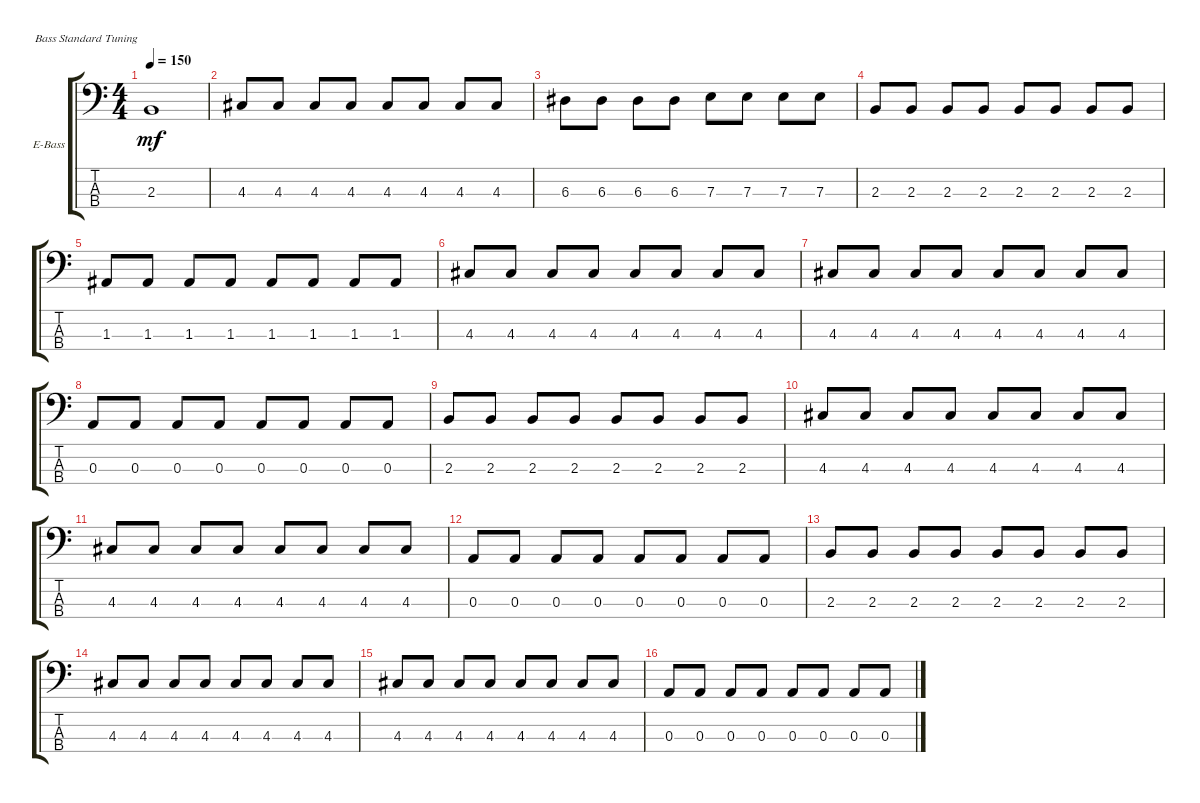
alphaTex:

\bracketExtendMode groupsimilarinstruments
\firstSystemTrackNameOrientation horizontal
\otherSystemsTrackNameOrientation horizontal
\track ("Electric Bass" "E-Bass") {instrument electricbassfinger}
\staff {score tabs}
\tuning (G2 D2 A1 E1)
\ts (4 4)
\tempo 150
\clef f4
\ks c
2.3{t}.1{dy mf} |
4.3.8 4.3.8 4.3.8 4.3.8 4.3.8 4.3.8 4.3.8 4.3.8 |
6.3.8 6.3.8 6.3.8 6.3.8 7.3.8 7.3.8 7.3.8 7.3.8 |
2.3.8 2.3.8 2.3.8 2.3.8 2.3.8 2.3.8 2.3.8 2.3.8 |
1.3.8 1.3.8 1.3.8 1.3.8 1.3.8 1.3.8 1.3.8 1.3.8 |
4.3.8 4.3.8 4.3.8 4.3.8 4.3.8 4.3.8 4.3.8 4.3.8 |
4.3.8 4.3.8 4.3.8 4.3.8 4.3.8 4.3.8 4.3.8 4.3.8 |
0.3.8 0.3.8 0.3.8 0.3.8 0.3.8 0.3.8 0.3.8 0.3.8 |
2.3.8 2.3.8 2.3.8 2.3.8 2.3.8 2.3.8 2.3.8 2.3.8 |
4.3.8 4.3.8 4.3.8 4.3.8 4.3.8 4.3.8 4.3.8 4.3.8 |
4.3.8 4.3.8 4.3.8 4.3.8 4.3.8 4.3.8 4.3.8 4.3.8 |
0.3.8 0.3.8 0.3.8 0.3.8 0.3.8 0.3.8 0.3.8 0.3.8 |
2.3.8 2.3.8 2.3.8 2.3.8 2.3.8 2.3.8 2.3.8 2.3.8 |
4.3.8 4.3.8 4.3.8 4.3.8 4.3.8 4.3.8 4.3.8 4.3.8 |
4.3.8 4.3.8 4.3.8 4.3.8 4.3.8 4.3.8 4.3.8 4.3.8 |
0.3.8 0.3.8 0.3.8 0.3.8 0.3.8 0.3.8 0.3.8 0.3.8
